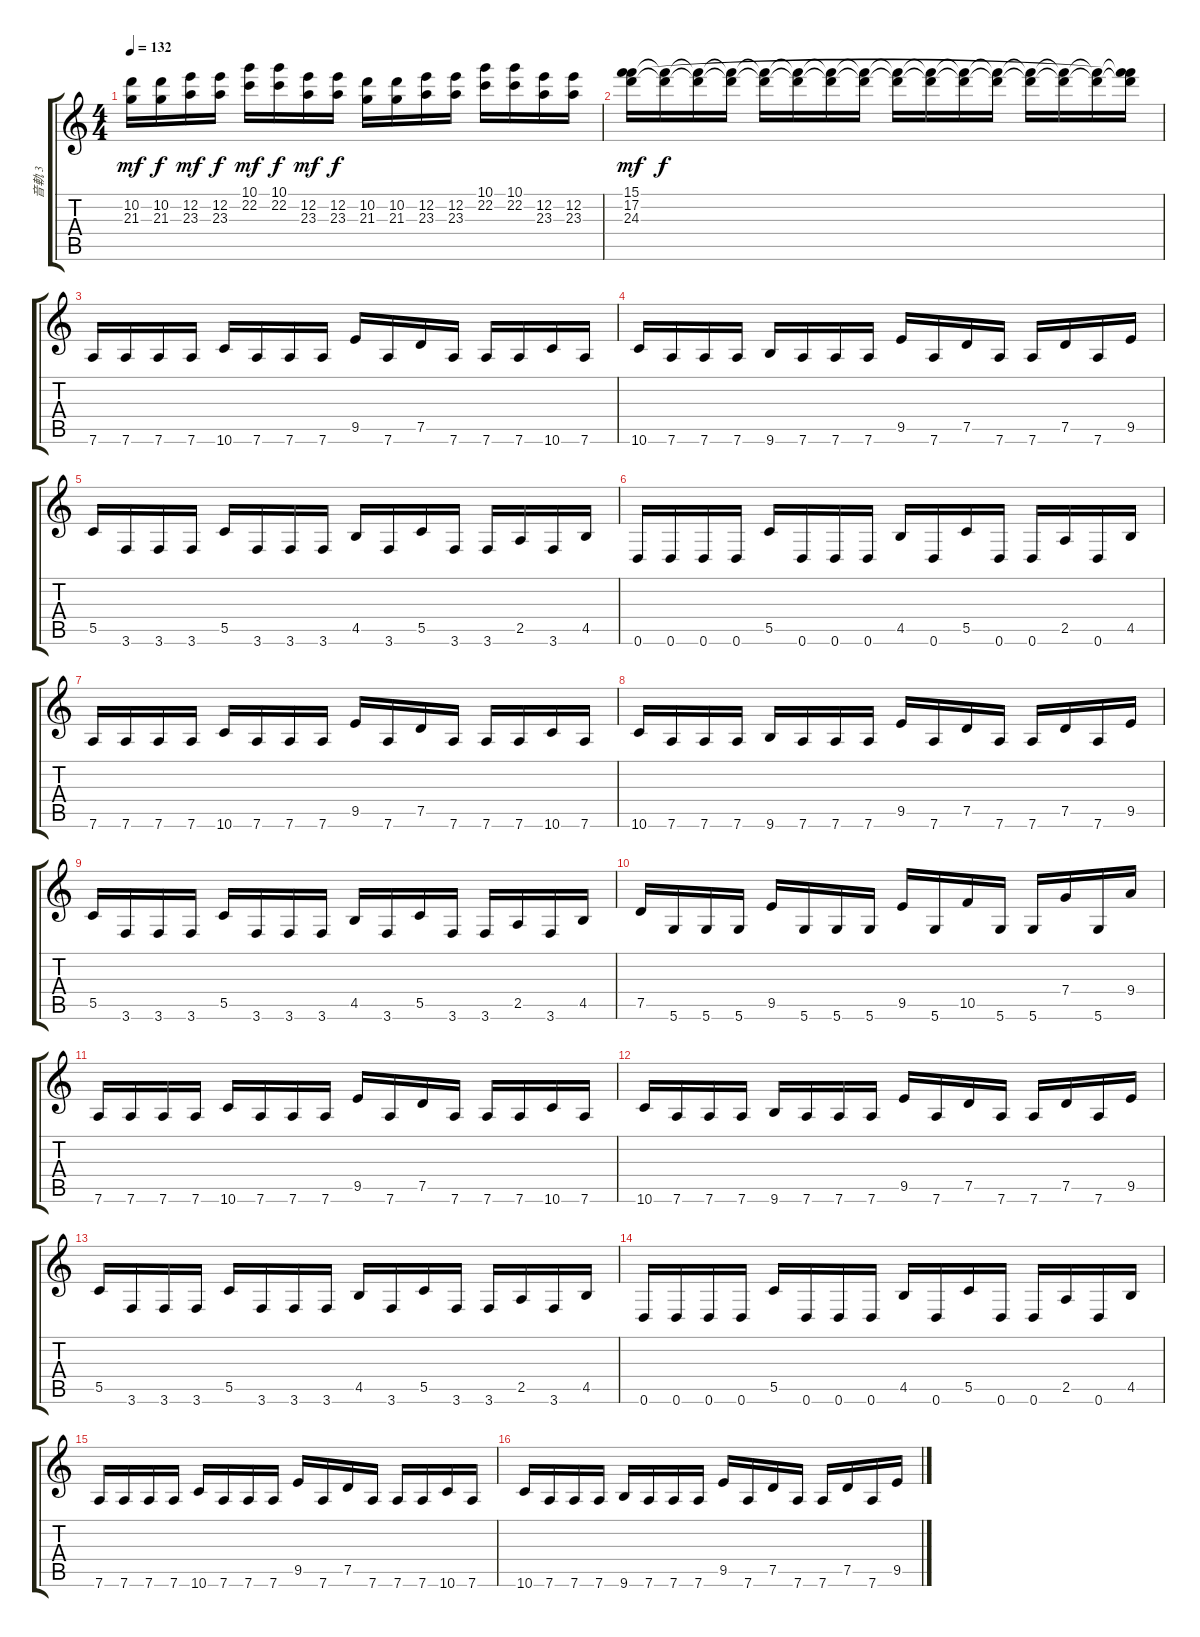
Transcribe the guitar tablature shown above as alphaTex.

\track ("音軌 3" "音軌 3") {instrument distortionguitar}
\staff {score tabs}
\tuning (D4 A3 F3 C3 G2 D2) {hide}
\ts (4 4)
\tempo 132
\clef g2
\ks c
(10.2 21.3).16{dy mf} (10.2 21.3).16{dy f} (12.2 23.3).16{dy mf} (12.2 23.3).16{dy f} (10.1 22.2).16{dy mf} (10.1 22.2).16{dy f} (12.2 23.3).16{dy mf} (12.2 23.3).16{dy f} (10.2 21.3).16 (10.2 21.3).16 (12.2 23.3).16 (12.2 23.3).16 (10.1 22.2).16 (10.1 22.2).16 (12.2 23.3).16 (12.2 23.3).16 |
(15.1 17.2 24.3).16{dy mf} (17.2{t} 24.3{t}).16{dy f} (17.2{t} 24.3{t}).16 (17.2{t} 24.3{t}).16 (17.2{t} 24.3{t}).16 (17.2{t} 24.3{t}).16 (17.2{t} 24.3{t}).16 (17.2{t} 24.3{t}).16 (17.2{t} 24.3{t}).16 (17.2{t} 24.3{t}).16 (17.2{t} 24.3{t}).16 (17.2{t} 24.3{t}).16 (17.2{t} 24.3{t}).16 (17.2{t} 24.3{t}).16 (17.2{t} 24.3{t}).16 (15.1{t} 17.2{t} 24.3{t}).16 |
7.6.16 7.6.16 7.6.16 7.6.16 10.6.16 7.6.16 7.6.16 7.6.16 9.5.16 7.6.16 7.5.16 7.6.16 7.6.16 7.6.16 10.6.16 7.6.16 |
10.6.16 7.6.16 7.6.16 7.6.16 9.6.16 7.6.16 7.6.16 7.6.16 9.5.16 7.6.16 7.5.16 7.6.16 7.6.16 7.5.16 7.6.16 9.5.16 |
5.5.16 3.6.16 3.6.16 3.6.16 5.5.16 3.6.16 3.6.16 3.6.16 4.5.16 3.6.16 5.5.16 3.6.16 3.6.16 2.5.16 3.6.16 4.5.16 |
0.6.16 0.6.16 0.6.16 0.6.16 5.5.16 0.6.16 0.6.16 0.6.16 4.5.16 0.6.16 5.5.16 0.6.16 0.6.16 2.5.16 0.6.16 4.5.16 |
7.6.16 7.6.16 7.6.16 7.6.16 10.6.16 7.6.16 7.6.16 7.6.16 9.5.16 7.6.16 7.5.16 7.6.16 7.6.16 7.6.16 10.6.16 7.6.16 |
10.6.16 7.6.16 7.6.16 7.6.16 9.6.16 7.6.16 7.6.16 7.6.16 9.5.16 7.6.16 7.5.16 7.6.16 7.6.16 7.5.16 7.6.16 9.5.16 |
5.5.16 3.6.16 3.6.16 3.6.16 5.5.16 3.6.16 3.6.16 3.6.16 4.5.16 3.6.16 5.5.16 3.6.16 3.6.16 2.5.16 3.6.16 4.5.16 |
7.5.16 5.6.16 5.6.16 5.6.16 9.5.16 5.6.16 5.6.16 5.6.16 9.5.16 5.6.16 10.5.16 5.6.16 5.6.16 7.4.16 5.6.16 9.4.16 |
7.6.16 7.6.16 7.6.16 7.6.16 10.6.16 7.6.16 7.6.16 7.6.16 9.5.16 7.6.16 7.5.16 7.6.16 7.6.16 7.6.16 10.6.16 7.6.16 |
10.6.16 7.6.16 7.6.16 7.6.16 9.6.16 7.6.16 7.6.16 7.6.16 9.5.16 7.6.16 7.5.16 7.6.16 7.6.16 7.5.16 7.6.16 9.5.16 |
5.5.16 3.6.16 3.6.16 3.6.16 5.5.16 3.6.16 3.6.16 3.6.16 4.5.16 3.6.16 5.5.16 3.6.16 3.6.16 2.5.16 3.6.16 4.5.16 |
0.6.16 0.6.16 0.6.16 0.6.16 5.5.16 0.6.16 0.6.16 0.6.16 4.5.16 0.6.16 5.5.16 0.6.16 0.6.16 2.5.16 0.6.16 4.5.16 |
7.6.16 7.6.16 7.6.16 7.6.16 10.6.16 7.6.16 7.6.16 7.6.16 9.5.16 7.6.16 7.5.16 7.6.16 7.6.16 7.6.16 10.6.16 7.6.16 |
10.6.16 7.6.16 7.6.16 7.6.16 9.6.16 7.6.16 7.6.16 7.6.16 9.5.16 7.6.16 7.5.16 7.6.16 7.6.16 7.5.16 7.6.16 9.5.16
